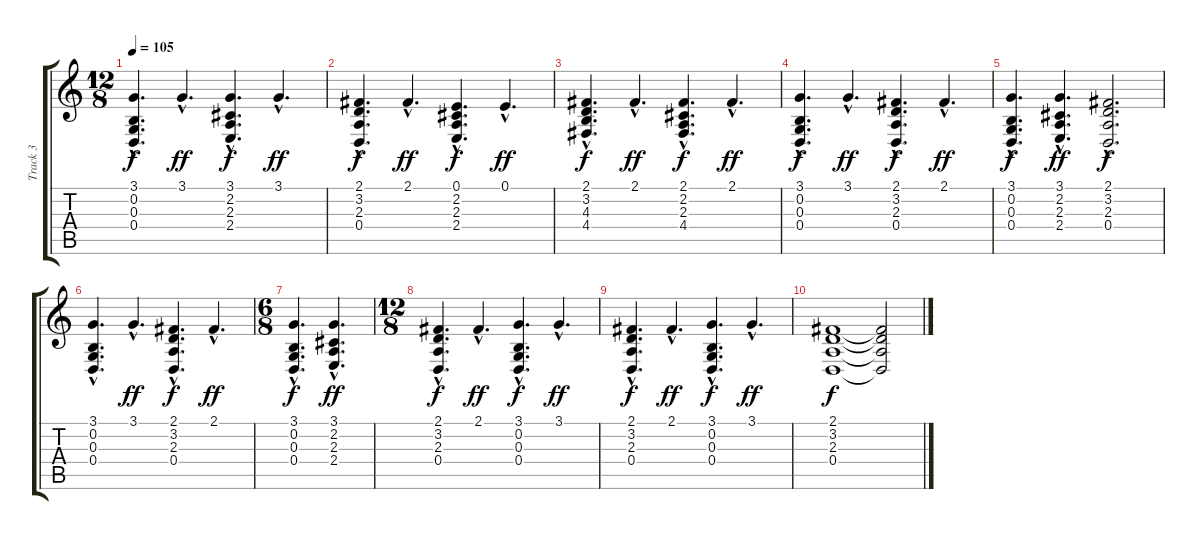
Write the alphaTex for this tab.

\track ("Track 3" "Track 3") {instrument electricgrandpiano}
\staff {score tabs}
\tuning (E4 B3 G3 D3 A2 E2) {hide}
\ts (12 8)
\tempo 105
\clef g2
\ks c
(3.1{hac} 0.2{hac} 0.3{hac} 0.4{hac}).4{d dy f} 3.1{hac}.4{d dy ff} (3.1{hac} 2.2{hac} 2.3{hac} 2.4{hac}).4{d dy f} 3.1{hac}.4{d dy ff} |
(2.1{hac} 3.2{hac} 2.3{hac} 0.4{hac}).4{d dy f} 2.1{hac}.4{d dy ff} (0.1{hac} 2.2{hac} 2.3{hac} 2.4{hac}).4{d dy f} 0.1{hac}.4{d dy ff} |
(2.1{hac} 3.2{hac} 4.3{hac} 4.4{hac}).4{d dy f} 2.1{hac}.4{d dy ff} (2.1{hac} 2.2{hac} 2.3{hac} 4.4{hac}).4{d dy f} 2.1{hac}.4{d dy ff} |
(3.1{hac} 0.2{hac} 0.3{hac} 0.4{hac}).4{d dy f} 3.1{hac}.4{d dy ff} (2.1{hac} 3.2{hac} 2.3{hac} 0.4{hac}).4{d dy f} 2.1{hac}.4{d dy ff} |
(3.1{hac} 0.2{hac} 0.3{hac} 0.4{hac}).4{d dy f} (3.1{hac} 2.2{hac} 2.3{hac} 2.4{hac}).4{d dy ff} (2.1{hac} 3.2{hac} 2.3{hac} 0.4{hac}).2{d dy f} |
(3.1{hac} 0.2{hac} 0.3{hac} 0.4{hac}).4{d} 3.1{hac}.4{d dy ff} (2.1{hac} 3.2{hac} 2.3{hac} 0.4{hac}).4{d dy f} 2.1{hac}.4{d dy ff} |
\ts (6 8)
(3.1{hac} 0.2{hac} 0.3{hac} 0.4{hac}).4{d dy f} (3.1{hac} 2.2{hac} 2.3{hac} 2.4{hac}).4{d dy ff} |
\ts (12 8)
(2.1{hac} 3.2{hac} 2.3{hac} 0.4{hac}).4{d dy f} 2.1{hac}.4{d dy ff} (3.1{hac} 0.2{hac} 0.3{hac} 0.4{hac}).4{d dy f volume 9} 3.1{hac}.4{d dy ff} |
(2.1{hac} 3.2{hac} 2.3{hac} 0.4{hac}).4{d dy f volume 8} 2.1{hac}.4{d dy ff} (3.1{hac} 0.2{hac} 0.3{hac} 0.4{hac}).4{d dy f} 3.1{hac}.4{d dy ff} |
(2.1 3.2 2.3 0.4).1{dy f volume 7} (2.1{t} 3.2{t} 2.3{t} 0.4{t}).2
